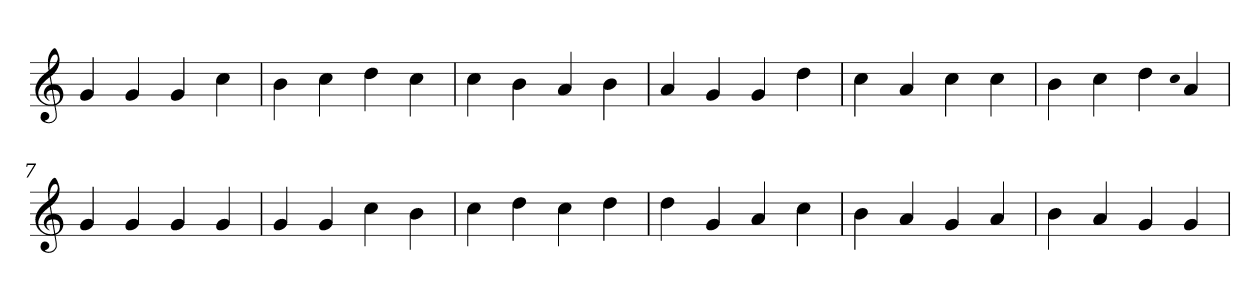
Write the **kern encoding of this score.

**kern
*part1
*staff1
*clefG2
=1
4g
4g
4g
4cc
=2
4b
4cc
4dd
4cc
=3
4cc
4b
4a
4b
=4
4a
4g
4g
4dd
=5
4cc
4a
4cc
4cc
=6
4b
4cc
4dd
qqcc
4a
=7
4g
4g
4g
4g
=8
4g
4g
4cc
4b
=9
4cc
4dd
4cc
4dd
=10
4dd
4g
4a
4cc
=11
4b
4a
4g
4a
=12
4b
4a
4g
4g
=
*-
